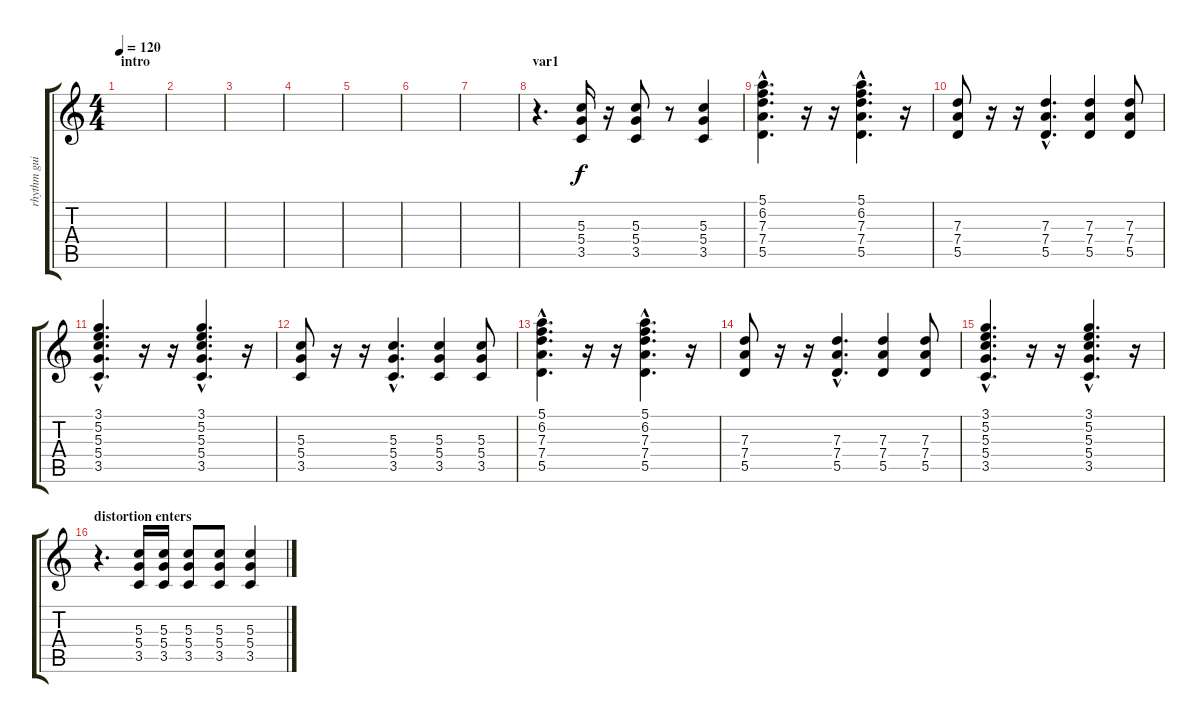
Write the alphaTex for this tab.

\track ("rhythm guitar - Moshe" "rhythm gui") {instrument distortionguitar}
\staff {score tabs}
\tuning (E4 B3 G3 D3 A2 E2) {hide}
\ts (4 4)
\section ("" "intro")
\tempo 120
\clef g2
\ks c
|
|
|
|
|
|
|
\section ("" "var1")
r.4{d volume 10 instrument acousticguitarsteel} (5.3 5.4 3.5).16 r.16 (5.3 5.4 3.5).8 r.8 (5.3 5.4 3.5).4 |
(5.1{hac} 6.2{hac} 7.3{hac} 7.4{hac} 5.5{hac}).4{d} r.16 r.16 (5.1{hac} 6.2{hac} 7.3{hac} 7.4{hac} 5.5{hac}).4{d} r.16 |
(7.3 7.4 5.5).8 r.16 r.16 (7.3{hac} 7.4{hac} 5.5{hac}).4{d} (7.3 7.4 5.5).4 (7.3 7.4 5.5).8 |
(3.1{hac} 5.2{hac} 5.3{hac} 5.4{hac} 3.5{hac}).4{d} r.16 r.16 (3.1{hac} 5.2{hac} 5.3{hac} 5.4{hac} 3.5{hac}).4{d} r.16 |
(5.3 5.4 3.5).8 r.16 r.16 (5.3{hac} 5.4{hac} 3.5{hac}).4{d} (5.3 5.4 3.5).4 (5.3 5.4 3.5).8 |
(5.1{hac} 6.2{hac} 7.3{hac} 7.4{hac} 5.5{hac}).4{d} r.16 r.16 (5.1{hac} 6.2{hac} 7.3{hac} 7.4{hac} 5.5{hac}).4{d} r.16 |
(7.3 7.4 5.5).8 r.16 r.16 (7.3{hac} 7.4{hac} 5.5{hac}).4{d} (7.3 7.4 5.5).4 (7.3 7.4 5.5).8 |
(3.1{hac} 5.2{hac} 5.3{hac} 5.4{hac} 3.5{hac}).4{d} r.16 r.16 (3.1{hac} 5.2{hac} 5.3{hac} 5.4{hac} 3.5{hac}).4{d} r.16 |
\section ("" "distortion enters")
r.4{d volume 14 instrument distortionguitar} (5.3 5.4 3.5).16 (5.3 5.4 3.5).16 (5.3 5.4 3.5).8 (5.3 5.4 3.5).8 (5.3 5.4 3.5).4
